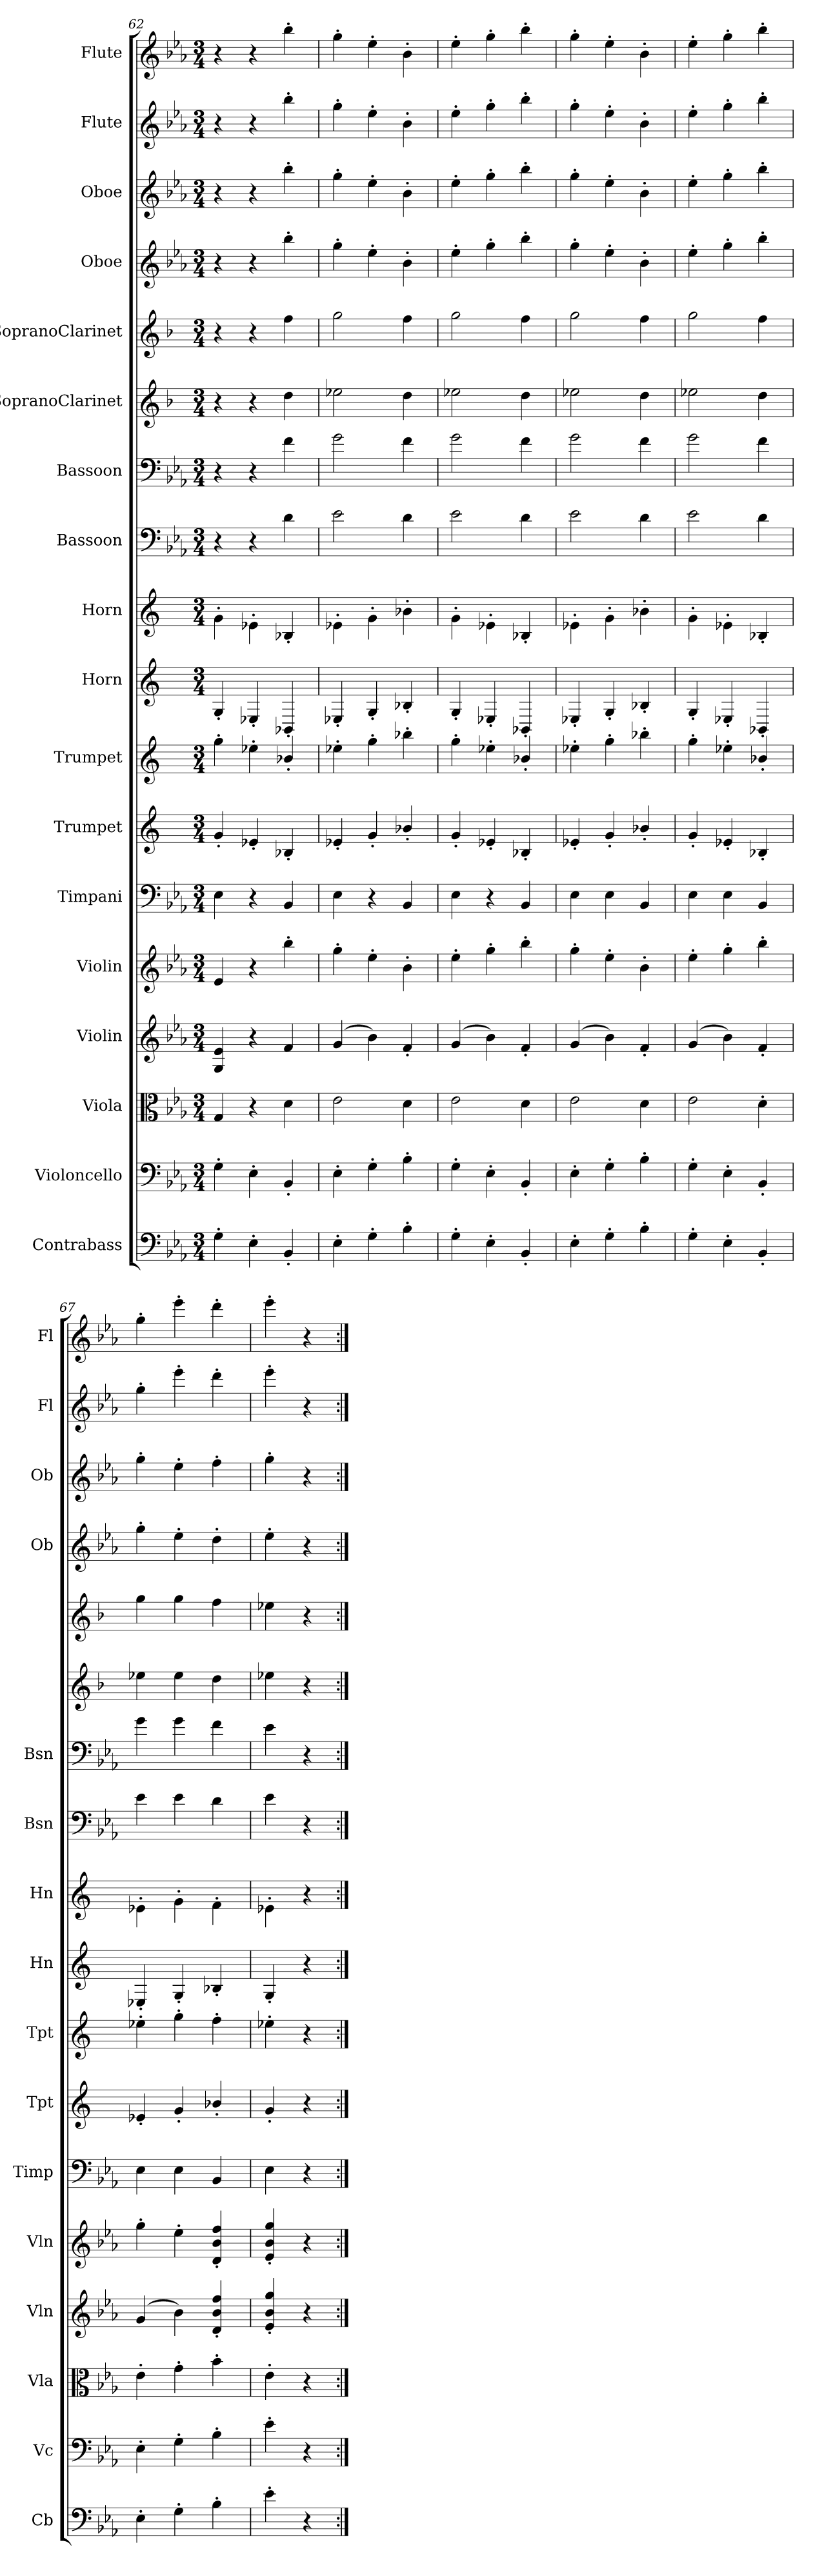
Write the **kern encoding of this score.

**kern	**kern	**kern	**kern	**kern	**kern	**kern	**kern	**kern	**kern	**kern	**kern	**kern	**kern	**kern	**kern	**kern	**kern
*part18	*part17	*part16	*part15	*part14	*part13	*part12	*part11	*part10	*part9	*part8	*part7	*part6	*part5	*part4	*part3	*part2	*part1
*staff18	*staff17	*staff16	*staff15	*staff14	*staff13	*staff12	*staff11	*staff10	*staff9	*staff8	*staff7	*staff6	*staff5	*staff4	*staff3	*staff2	*staff1
*I"Contrabass	*I"Violoncello	*I"Viola	*I"Violin	*I"Violin	*I"Timpani	*I"Trumpet	*I"Trumpet	*I"Horn	*I"Horn	*I"Bassoon	*I"Bassoon	*I"SopranoClarinet	*I"SopranoClarinet	*I"Oboe	*I"Oboe	*I"Flute	*I"Flute
*I'Cb	*I'Vc	*I'Vla	*I'Vln	*I'Vln	*I'Timp	*I'Tpt	*I'Tpt	*I'Hn	*I'Hn	*I'Bsn	*I'Bsn	*	*	*I'Ob	*I'Ob	*I'Fl	*I'Fl
*clefF4	*clefF4	*clefC3	*clefG2	*clefG2	*clefF4	*clefG2	*clefG2	*clefG2	*clefG2	*clefF4	*clefF4	*clefG2	*clefG2	*clefG2	*clefG2	*clefG2	*clefG2
*k[b-e-a-]	*k[b-e-a-]	*k[b-e-a-]	*k[b-e-a-]	*k[b-e-a-]	*k[b-e-a-]	*k[]	*k[]	*k[]	*k[]	*k[b-e-a-]	*k[b-e-a-]	*k[b-]	*k[b-]	*k[b-e-a-]	*k[b-e-a-]	*k[b-e-a-]	*k[b-e-a-]
*M3/4	*M3/4	*M3/4	*M3/4	*M3/4	*M3/4	*M3/4	*M3/4	*M3/4	*M3/4	*M3/4	*M3/4	*M3/4	*M3/4	*M3/4	*M3/4	*M3/4	*M3/4
=62	=62	=62	=62	=62	=62	=62	=62	=62	=62	=62	=62	=62	=62	=62	=62	=62	=62
4G'\	4G'\	4G/	4G/ 4e-/	4e-/	4E-\	4g'/	4gg'\	4G'/	4g'\	4r	4r	4r	4r	4r	4r	4r	4r
4E-'\	4E-'\	4r	4r	4r	4r	4e-X'/	4ee-X'\	4E-X'/	4e-X'\	4r	4r	4r	4r	4r	4r	4r	4r
4BB-'/	4BB-'/	4d\	4f/	4bb-'\	4BB-/	4B-X'/	4b-X'/	4BB-X'/	4B-X'/	4d\	4f\	4dd\	4ff\	4bb-'\	4bb-'\	4bb-'\	4bb-'\
=63	=63	=63	=63	=63	=63	=63	=63	=63	=63	=63	=63	=63	=63	=63	=63	=63	=63
4E-'\	4E-'\	2e-\	(4g/	4gg'\	4E-\	4e-X'/	4ee-X'\	4E-X'/	4e-X'\	2e-\	2g\	2ee-X\	2gg\	4gg'\	4gg'\	4gg'\	4gg'\
4G'\	4G'\	.	4b-\)	4ee-'\	4r	4g'/	4gg'\	4G'/	4g'\	.	.	.	.	4ee-'\	4ee-'\	4ee-'\	4ee-'\
4B-'\	4B-'\	4d\	4f'/	4b-'\	4BB-/	4b-X'/	4bb-X'\	4B-X'/	4b-X'\	4d\	4f\	4dd\	4ff\	4b-'\	4b-'\	4b-'\	4b-'\
=64	=64	=64	=64	=64	=64	=64	=64	=64	=64	=64	=64	=64	=64	=64	=64	=64	=64
4G'\	4G'\	2e-\	(4g/	4ee-'\	4E-\	4g'/	4gg'\	4G'/	4g'\	2e-\	2g\	2ee-X\	2gg\	4ee-'\	4ee-'\	4ee-'\	4ee-'\
4E-'\	4E-'\	.	4b-\)	4gg'\	4r	4e-X'/	4ee-X'\	4E-X'/	4e-X'\	.	.	.	.	4gg'\	4gg'\	4gg'\	4gg'\
4BB-'/	4BB-'/	4d\	4f'/	4bb-'\	4BB-/	4B-X'/	4b-X'/	4BB-X'/	4B-X'/	4d\	4f\	4dd\	4ff\	4bb-'\	4bb-'\	4bb-'\	4bb-'\
=65	=65	=65	=65	=65	=65	=65	=65	=65	=65	=65	=65	=65	=65	=65	=65	=65	=65
4E-'\	4E-'\	2e-\	(4g/	4gg'\	4E-\	4e-X'/	4ee-X'\	4E-X'/	4e-X'\	2e-\	2g\	2ee-X\	2gg\	4gg'\	4gg'\	4gg'\	4gg'\
4G'\	4G'\	.	4b-\)	4ee-'\	4E-\	4g'/	4gg'\	4G'/	4g'\	.	.	.	.	4ee-'\	4ee-'\	4ee-'\	4ee-'\
4B-'\	4B-'\	4d\	4f'/	4b-'\	4BB-/	4b-X'/	4bb-X'\	4B-X'/	4b-X'\	4d\	4f\	4dd\	4ff\	4b-'\	4b-'\	4b-'\	4b-'\
=66	=66	=66	=66	=66	=66	=66	=66	=66	=66	=66	=66	=66	=66	=66	=66	=66	=66
4G'\	4G'\	2e-\	(4g/	4ee-'\	4E-\	4g'/	4gg'\	4G'/	4g'\	2e-\	2g\	2ee-X\	2gg\	4ee-'\	4ee-'\	4ee-'\	4ee-'\
4E-'\	4E-'\	.	4b-\)	4gg'\	4E-\	4e-X'/	4ee-X'\	4E-X'/	4e-X'\	.	.	.	.	4gg'\	4gg'\	4gg'\	4gg'\
4BB-'/	4BB-'/	4d'\	4f'/	4bb-'\	4BB-/	4B-X'/	4b-X'/	4BB-X'/	4B-X'/	4d\	4f\	4dd\	4ff\	4bb-'\	4bb-'\	4bb-'\	4bb-'\
=67	=67	=67	=67	=67	=67	=67	=67	=67	=67	=67	=67	=67	=67	=67	=67	=67	=67
4E-'\	4E-'\	4e-'\	(4g/	4gg'\	4E-\	4e-X'/	4ee-X'\	4E-X'/	4e-X'\	4e-\	4g\	4ee-X\	4gg\	4gg'\	4gg'\	4gg'\	4gg'\
4G'\	4G'\	4g'\	4b-\)	4ee-'\	4E-\	4g'/	4gg'\	4G'/	4g'\	4e-\	4g\	4ee-\	4gg\	4ee-'\	4ee-'\	4eee-'\	4eee-'\
4B-'\	4B-'\	4b-'\	4d'/ 4b-'/ 4ff'/	4d'/ 4b-'/ 4ff'/	4BB-/	4b-X'/	4ff'\	4B-X'/	4f'\	4d\	4f\	4dd\	4ff\	4dd'\	4ff'\	4ddd'\	4ddd'\
=68	=68	=68	=68	=68	=68	=68	=68	=68	=68	=68	=68	=68	=68	=68	=68	=68	=68
4e-'\	4e-'\	4e-'\	4e-'/ 4b-'/ 4gg'/	4e-'/ 4b-'/ 4gg'/	4E-\	4g'/	4ee-X'\	4G'/	4e-X'\	4e-\	4e-\	4ee-X\	4ee-X\	4ee-'\	4gg'\	4eee-'\	4eee-'\
4r	4r	4r	4r	4r	4r	4r	4r	4r	4r	4r	4r	4r	4r	4r	4r	4r	4r
=:|!	=:|!	=:|!	=:|!	=:|!	=:|!	=:|!	=:|!	=:|!	=:|!	=:|!	=:|!	=:|!	=:|!	=:|!	=:|!	=:|!	=:|!
*-	*-	*-	*-	*-	*-	*-	*-	*-	*-	*-	*-	*-	*-	*-	*-	*-	*-
